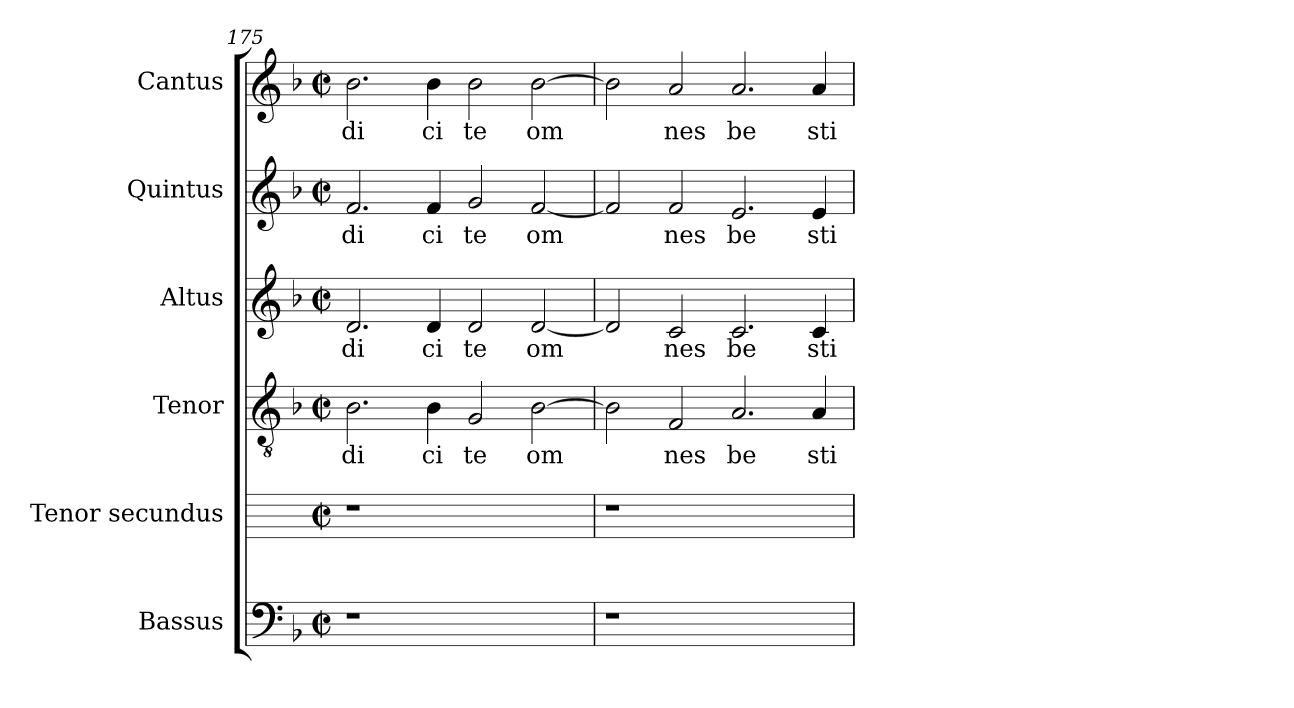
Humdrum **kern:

**kern	**kern	**kern	**text	**kern	**text	**kern	**text	**kern	**text
*part6	*part5	*part4	*part4	*part3	*part3	*part2	*part2	*part1	*part1
*staff6	*staff5	*staff4	*staff4	*staff3	*staff3	*staff2	*staff2	*staff1	*staff1
*I"Bassus	*I"Tenor  secundus	*I"Tenor	*	*I"Altus	*	*I"Quintus	*	*I"Cantus	*
*I'B	*	*I'T	*	*I'A	*	*I'Q	*	*I'C	*
*clefF4	*	*clefGv2	*	*clefG2	*	*clefG2	*	*clefG2	*
*k[b-]	*k[]	*k[b-]	*	*k[b-]	*	*k[b-]	*	*k[b-]	*
*F:	*C:	*F:	*	*F:	*	*F:	*	*F:	*
*M2/2	*M2/2	*M2/2	*	*M2/2	*	*M2/2	*	*M2/2	*
*met(c|)	*met(c|)	*met(c|)	*	*met(c|)	*	*met(c|)	*	*met(c|)	*
=175	=175	=175	=175	=175	=175	=175	=175	=175	=175
!	!	!	!LO:LY:b:cj	!	!LO:LY:b:cj	!	!LO:LY:b:cj	!	!LO:LY:b:cj
1r	1r	2.B-\	di	2.d/	di	2.f/	di	2.b-\	di
!	!	!	!LO:LY:b:cj	!	!LO:LY:b:cj	!	!LO:LY:b:cj	!	!LO:LY:b:cj
.	.	4B-\	ci	4d/	ci	4f/	ci	4b-\	ci
!	!	!	!LO:LY:b:cj	!	!LO:LY:b:cj	!	!LO:LY:b:cj	!	!LO:LY:b:cj
1ryy	1ryy	2G/	te	2d/	te	2g/	te	2b-\	te
!	!	!	!LO:LY:b:cj	!	!LO:LY:b:cj	!	!LO:LY:b:cj	!	!LO:LY:b:cj
.	.	[>2B-\	om	[<2d/	om	[<2f/	om	[>2b-\	om
=176	=176	=176	=176	=176	=176	=176	=176	=176	=176
!	!	!	!LO:LY:b:cj	!	!LO:LY:b:cj	!	!LO:LY:b:cj	!	!LO:LY:b:cj
1r	1r	2B-\]	.	2d/]	.	2f/]	.	2b-\]	.
!	!	!	!LO:LY:b:cj	!	!LO:LY:b:cj	!	!LO:LY:b:cj	!	!LO:LY:b:cj
.	.	2F/	nes	2c/	nes	2f/	nes	2a/	nes
!	!	!	!LO:LY:b:cj	!	!LO:LY:b:cj	!	!LO:LY:b:cj	!	!LO:LY:b:cj
1ryy	1ryy	2.A/	be	2.c/	be	2.e/	be	2.a/	be
!	!	!	!LO:LY:b:cj	!	!LO:LY:b:cj	!	!LO:LY:b:cj	!	!LO:LY:b:cj
.	.	4A/	sti	4c/	sti	4e/	sti	4a/	sti
=	=	=	=	=	=	=	=	=	=
*-	*-	*-	*-	*-	*-	*-	*-	*-	*-
